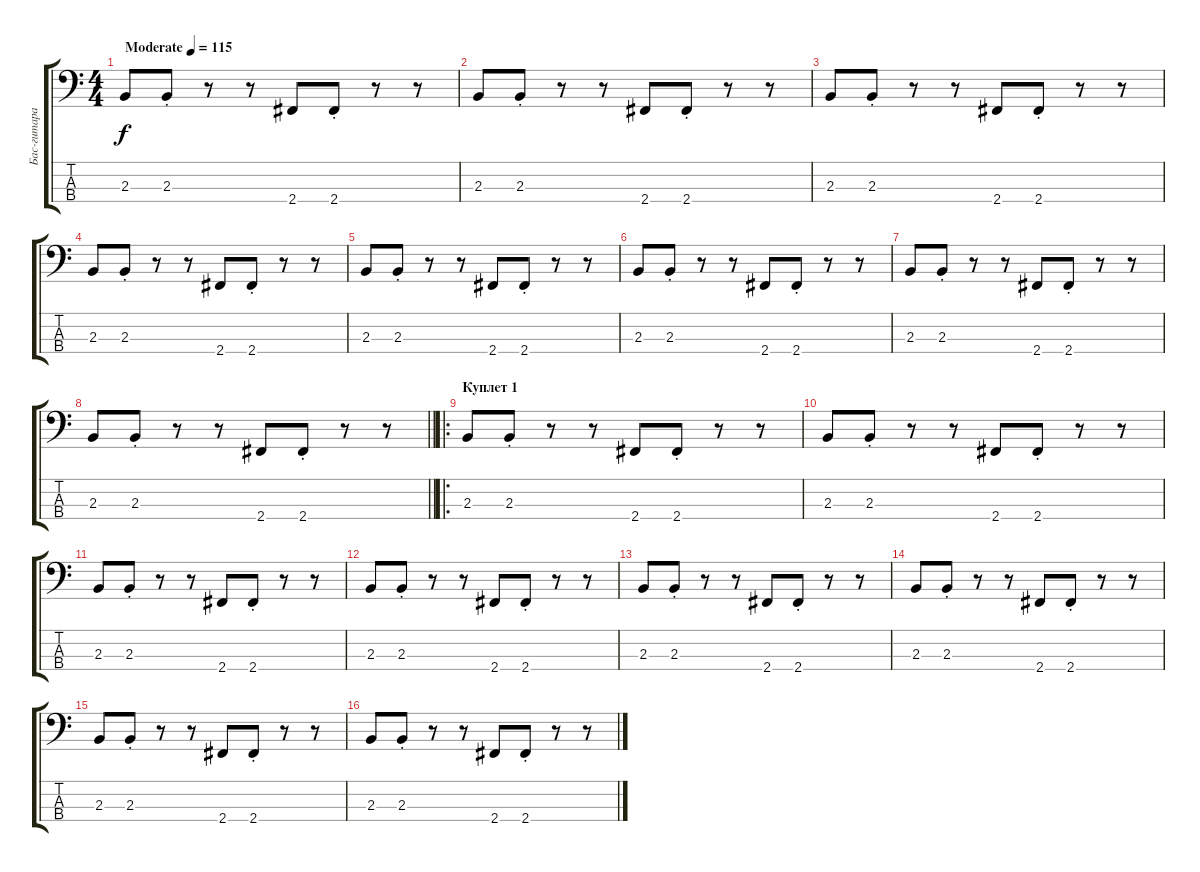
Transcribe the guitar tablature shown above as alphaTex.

\track ("Бас-гитара" "Бас-гитара") {instrument electricbassfinger}
\staff {score tabs}
\tuning (G2 D2 A1 E1) {hide}
\ts (4 4)
\tempo (115 "Moderate")
\clef f4
\ks c
2.3.8{dy f instrument electricbassfinger} 2.3{st}.8 r.8 r.8 2.4.8 2.4{st}.8 r.8 r.8 |
2.3.8 2.3{st}.8 r.8 r.8 2.4.8 2.4{st}.8 r.8 r.8 |
2.3.8 2.3{st}.8 r.8 r.8 2.4.8 2.4{st}.8 r.8 r.8 |
2.3.8 2.3{st}.8 r.8 r.8 2.4.8 2.4{st}.8 r.8 r.8 |
2.3.8 2.3{st}.8 r.8 r.8 2.4.8 2.4{st}.8 r.8 r.8 |
2.3.8 2.3{st}.8 r.8 r.8 2.4.8 2.4{st}.8 r.8 r.8 |
2.3.8 2.3{st}.8 r.8 r.8 2.4.8 2.4{st}.8 r.8 r.8 |
\barLineRight lightlight
2.3.8 2.3{st}.8 r.8 r.8 2.4.8 2.4{st}.8 r.8 r.8 |
\ro
\section ("" "Куплет 1")
2.3.8 2.3{st}.8 r.8 r.8 2.4.8 2.4{st}.8 r.8 r.8 |
2.3.8 2.3{st}.8 r.8 r.8 2.4.8 2.4{st}.8 r.8 r.8 |
2.3.8 2.3{st}.8 r.8 r.8 2.4.8 2.4{st}.8 r.8 r.8 |
2.3.8 2.3{st}.8 r.8 r.8 2.4.8 2.4{st}.8 r.8 r.8 |
2.3.8 2.3{st}.8 r.8 r.8 2.4.8 2.4{st}.8 r.8 r.8 |
2.3.8 2.3{st}.8 r.8 r.8 2.4.8 2.4{st}.8 r.8 r.8 |
2.3.8 2.3{st}.8 r.8 r.8 2.4.8 2.4{st}.8 r.8 r.8 |
2.3.8 2.3{st}.8 r.8 r.8 2.4.8 2.4{st}.8 r.8 r.8
